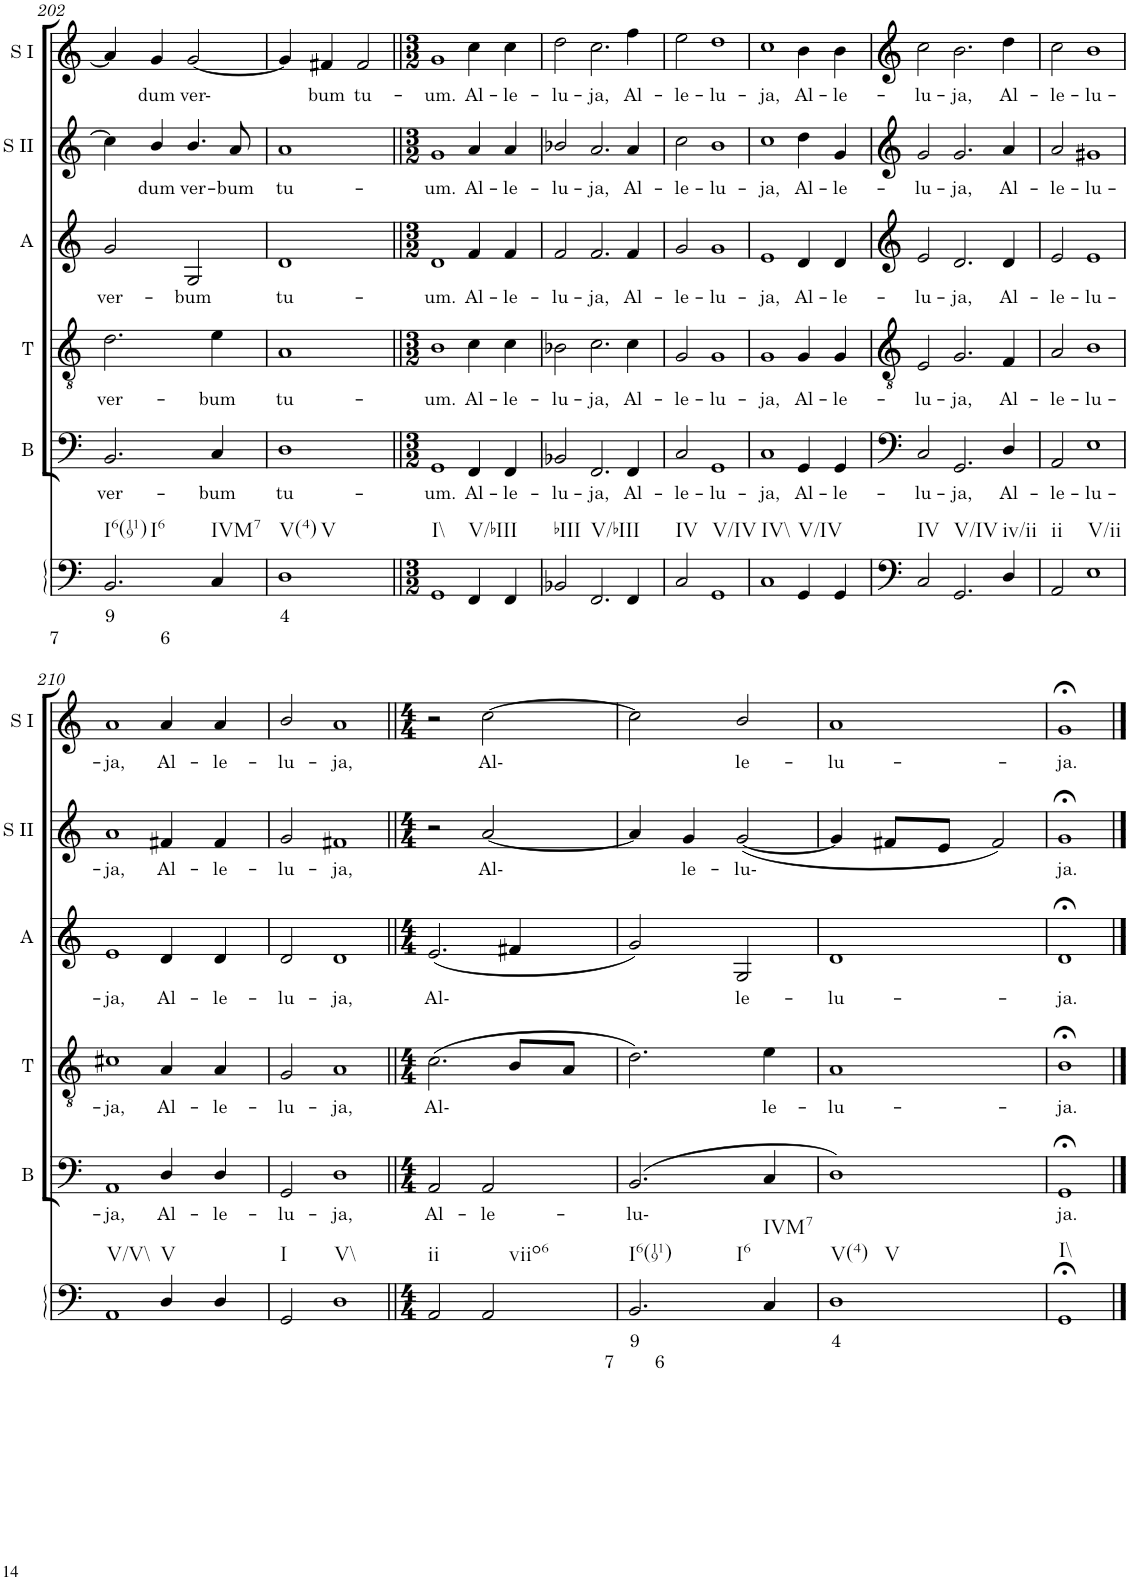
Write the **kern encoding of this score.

**kern	**text	**text	**kern	**text	**kern	**text	**kern	**text	**kern	**text	**kern	**text
*part6	*part6	*part6	*part5	*part5	*part4	*part4	*part3	*part3	*part2	*part2	*part1	*part1
*staff6	*staff6	*staff6	*staff5	*staff5	*staff4	*staff4	*staff3	*staff3	*staff2	*staff2	*staff1	*staff1
*I"Continuo	*	*	*I"Bass	*	*I"Tenor	*	*I"Alto	*	*I"Soprano II	*	*I"Soprano I	*
*	*	*	*I'B	*	*I'T	*	*I'A	*	*I'S II	*	*I'S I	*
!!LO:PB:g=z
*clefF4	*	*	*clefF4	*	*clefGv2	*	*clefG2	*	*clefG2	*	*clefG2	*
*k[]	*	*	*k[]	*	*k[]	*	*k[]	*	*k[]	*	*k[]	*
*M4/4	*	*	*M4/4	*	*M4/4	*	*M4/4	*	*M4/4	*	*M4/4	*
=202	=202	=202	=202	=202	=202	=202	=202	=202	=202	=202	=202	=202
!LO:TX:b:t=I6(119)	!	!	!	!	!	!	!	!	!	!	!	!
!LO:TX:b:t=I6	!	!	!	!	!	!	!	!	!	!	!	!
!	!LO:LY:b	!LO:LY:b	!	!LO:LY:b	!	!LO:LY:b	!	!LO:LY:b	!	!	!	!
2.BB/	9	7 6	2.BB/	ver-	2.d\	ver-	2g/	ver-	4cc\]	.	4a/]	.
!	!	!	!	!	!	!	!	!	!	!LO:LY:b	!	!LO:LY:b
.	.	.	.	.	.	.	.	.	4b/	dum	4g/	dum
!	!	!	!	!	!	!	!	!LO:LY:b	!	!LO:LY:b	!	!LO:LY:b
.	.	.	.	.	.	.	2G/	bum	4.b/	ver-	[2g/	ver-
!LO:TX:b:t=IVM7	!	!	!	!	!	!	!	!	!	!	!	!
!	!	!	!	!LO:LY:b	!	!LO:LY:b	!	!	!	!	!	!
4C/	.	.	4C/	bum	4e\	bum	.	.	.	.	.	.
!	!	!	!	!	!	!	!	!	!	!LO:LY:b	!	!
.	.	.	.	.	.	.	.	.	8a/	bum	.	.
=203	=203	=203	=203	=203	=203	=203	=203	=203	=203	=203	=203	=203
!LO:TX:b:t=V(4)	!	!	!	!	!	!	!	!	!	!	!	!
!LO:TX:b:t=V	!	!	!	!	!	!	!	!	!	!	!	!
!	!LO:LY:b	!	!	!LO:LY:b	!	!LO:LY:b	!	!LO:LY:b	!	!LO:LY:b	!	!
1D	4	.	1D	tu-	1A	tu-	1d	tu-	1a	tu-	4g/]	.
!	!	!	!	!	!	!	!	!	!	!	!	!LO:LY:b
.	.	.	.	.	.	.	.	.	.	.	4f#X/	bum
!	!	!	!	!	!	!	!	!	!	!	!	!LO:LY:b
.	.	.	.	.	.	.	.	.	.	.	2f#/	tu-
=204||	=204||	=204||	=204||	=204||	=204||	=204||	=204||	=204||	=204||	=204||	=204||	=204||
*M3/2	*	*	*M3/2	*	*M3/2	*	*M3/2	*	*M3/2	*	*M3/2	*
!LO:TX:b:t=I\\	!	!	!	!	!	!	!	!	!	!	!	!
!	!	!	!	!LO:LY:b	!	!LO:LY:b	!	!LO:LY:b	!	!LO:LY:b	!	!LO:LY:b
1GG	.	.	1GG	um.	1B	um.	1d	um.	1g	um.	1g	um.
!LO:TX:b:t=V/bIII	!	!	!	!	!	!	!	!	!	!	!	!
!	!	!	!	!LO:LY:b	!	!LO:LY:b	!	!LO:LY:b	!	!LO:LY:b	!	!LO:LY:b
4FF/	.	.	4FF/	Al-	4c\	Al-	4f/	Al-	4a/	Al-	4cc\	Al-
!	!	!	!	!LO:LY:b	!	!LO:LY:b	!	!LO:LY:b	!	!LO:LY:b	!	!LO:LY:b
4FF/	.	.	4FF/	le-	4c\	le-	4f/	le-	4a/	le-	4cc\	le-
=205	=205	=205	=205	=205	=205	=205	=205	=205	=205	=205	=205	=205
!LO:TX:b:t=bIII	!	!	!	!	!	!	!	!	!	!	!	!
!	!	!	!	!LO:LY:b	!	!LO:LY:b	!	!LO:LY:b	!	!LO:LY:b	!	!LO:LY:b
2BB-X/	.	.	2BB-X/	lu-	2B-X\	lu-	2f/	lu-	2b-X/	lu-	2dd\	lu-
!LO:TX:b:t=V/bIII	!	!	!	!	!	!	!	!	!	!	!	!
!	!	!	!	!LO:LY:b	!	!LO:LY:b	!	!LO:LY:b	!	!LO:LY:b	!	!LO:LY:b
2.FF/	.	.	2.FF/	ja,	2.c\	ja,	2.f/	ja,	2.a/	ja,	2.cc\	ja,
!	!	!	!	!LO:LY:b	!	!LO:LY:b	!	!LO:LY:b	!	!LO:LY:b	!	!LO:LY:b
4FF/	.	.	4FF/	Al-	4c\	Al-	4f/	Al-	4a/	Al-	4ff\	Al-
=206	=206	=206	=206	=206	=206	=206	=206	=206	=206	=206	=206	=206
!LO:TX:b:t=IV	!	!	!	!	!	!	!	!	!	!	!	!
!	!	!	!	!LO:LY:b	!	!LO:LY:b	!	!LO:LY:b	!	!LO:LY:b	!	!LO:LY:b
2C/	.	.	2C/	le-	2G/	le-	2g/	le-	2cc\	le-	2ee\	le-
!LO:TX:b:t=V/IV	!	!	!	!	!	!	!	!	!	!	!	!
!	!	!	!	!LO:LY:b	!	!LO:LY:b	!	!LO:LY:b	!	!LO:LY:b	!	!LO:LY:b
1GG	.	.	1GG	lu-	1G	lu-	1g	lu-	1b	lu-	1dd	lu-
=207	=207	=207	=207	=207	=207	=207	=207	=207	=207	=207	=207	=207
!LO:TX:b:t=IV\\	!	!	!	!	!	!	!	!	!	!	!	!
!	!	!	!	!LO:LY:b	!	!LO:LY:b	!	!LO:LY:b	!	!LO:LY:b	!	!LO:LY:b
1C	.	.	1C	ja,	1G	ja,	1e	ja,	1cc	ja,	1cc	ja,
!LO:TX:b:t=V/IV	!	!	!	!	!	!	!	!	!	!	!	!
!	!	!	!	!LO:LY:b	!	!LO:LY:b	!	!LO:LY:b	!	!LO:LY:b	!	!LO:LY:b
4GG/	.	.	4GG/	Al-	4G/	Al-	4d/	Al-	4dd\	Al-	4b\	Al-
!	!	!	!	!LO:LY:b	!	!LO:LY:b	!	!LO:LY:b	!	!LO:LY:b	!	!LO:LY:b
4GG/	.	.	4GG/	le-	4G/	le-	4d/	le-	4g/	le-	4b\	le-
=208	=208	=208	=208	=208	=208	=208	=208	=208	=208	=208	=208	=208
!LO:TX:b:t=IV	!	!	!	!	!	!	!	!	!	!	!	!
!	!	!	!	!LO:LY:b	!	!LO:LY:b	!	!LO:LY:b	!	!LO:LY:b	!	!LO:LY:b
2C/	.	.	2C/	lu-	2E/	lu-	2e/	lu-	2g/	lu-	2cc\	lu-
!LO:TX:b:t=V/IV	!	!	!	!	!	!	!	!	!	!	!	!
!	!	!	!	!LO:LY:b	!	!LO:LY:b	!	!LO:LY:b	!	!LO:LY:b	!	!LO:LY:b
2.GG/	.	.	2.GG/	ja,	2.G/	ja,	2.d/	ja,	2.g/	ja,	2.b\	ja,
!LO:TX:b:t=iv/ii	!	!	!	!	!	!	!	!	!	!	!	!
!	!	!	!	!LO:LY:b	!	!LO:LY:b	!	!LO:LY:b	!	!LO:LY:b	!	!LO:LY:b
4D/	.	.	4D/	Al-	4F/	Al-	4d/	Al-	4a/	Al-	4dd\	Al-
=209	=209	=209	=209	=209	=209	=209	=209	=209	=209	=209	=209	=209
!LO:TX:b:t=ii	!	!	!	!	!	!	!	!	!	!	!	!
!	!	!	!	!LO:LY:b	!	!LO:LY:b	!	!LO:LY:b	!	!LO:LY:b	!	!LO:LY:b
2AA/	.	.	2AA/	le-	2A/	le-	2e/	le-	2a/	le-	2cc\	le-
!LO:TX:b:t=V/ii	!	!	!	!	!	!	!	!	!	!	!	!
!	!	!	!	!LO:LY:b	!	!LO:LY:b	!	!LO:LY:b	!	!LO:LY:b	!	!LO:LY:b
1E	.	.	1E	lu-	1B	lu-	1e	lu-	1g#X	lu-	1b	lu-
!!LO:LB:g=z
=210	=210	=210	=210	=210	=210	=210	=210	=210	=210	=210	=210	=210
!LO:TX:b:t=V/V\\	!	!	!	!	!	!	!	!	!	!	!	!
!	!	!	!	!LO:LY:b	!	!LO:LY:b	!	!LO:LY:b	!	!LO:LY:b	!	!LO:LY:b
1AA	.	.	1AA	ja,	1c#X	ja,	1e	ja,	1a	ja,	1a	ja,
!LO:TX:b:t=V	!	!	!	!	!	!	!	!	!	!	!	!
!	!	!	!	!LO:LY:b	!	!LO:LY:b	!	!LO:LY:b	!	!LO:LY:b	!	!LO:LY:b
4D/	.	.	4D/	Al-	4A/	Al-	4d/	Al-	4f#X/	Al-	4a/	Al-
!	!	!	!	!LO:LY:b	!	!LO:LY:b	!	!LO:LY:b	!	!LO:LY:b	!	!LO:LY:b
4D/	.	.	4D/	le-	4A/	le-	4d/	le-	4f#/	le-	4a/	le-
=211	=211	=211	=211	=211	=211	=211	=211	=211	=211	=211	=211	=211
!LO:TX:b:t=I	!	!	!	!	!	!	!	!	!	!	!	!
!	!	!	!	!LO:LY:b	!	!LO:LY:b	!	!LO:LY:b	!	!LO:LY:b	!	!LO:LY:b
2GG/	.	.	2GG/	lu-	2G/	lu-	2d/	lu-	2g/	lu-	2b/	lu-
!LO:TX:b:t=V\\	!	!	!	!	!	!	!	!	!	!	!	!
!	!	!	!	!LO:LY:b	!	!LO:LY:b	!	!LO:LY:b	!	!LO:LY:b	!	!LO:LY:b
1D	.	.	1D	ja,	1A	ja,	1d	ja,	1f#X	ja,	1a	ja,
=212||	=212||	=212||	=212||	=212||	=212||	=212||	=212||	=212||	=212||	=212||	=212||	=212||
*M4/4	*	*	*M4/4	*	*M4/4	*	*M4/4	*	*M4/4	*	*M4/4	*
!LO:TX:b:t=ii	!	!	!	!	!	!	!	!	!	!	!	!
!	!	!	!	!LO:LY:b	!	!LO:LY:b	!	!LO:LY:b	!	!	!	!
2AA/	.	.	2AA/	Al-	(2.c\	Al-	(2.e/	Al-	2r	.	2r	.
!LO:TX:b:t=viio6	!	!	!	!	!	!	!	!	!	!	!	!
!	!	!	!	!LO:LY:b	!	!	!	!	!	!LO:LY:b	!	!LO:LY:b
2AA/	.	.	2AA/	le-	.	.	.	.	[2a/	Al-	[2cc\	Al-
.	.	.	.	.	8B/L	.	4f#X/	.	.	.	.	.
.	.	.	.	.	8A/J	.	.	.	.	.	.	.
=213	=213	=213	=213	=213	=213	=213	=213	=213	=213	=213	=213	=213
!LO:TX:b:t=I6(119)	!	!	!	!	!	!	!	!	!	!	!	!
!LO:TX:b:t=I6	!	!	!	!	!	!	!	!	!	!	!	!
!	!LO:LY:b	!LO:LY:b	!	!LO:LY:b	!	!	!	!	!	!	!	!
2.BB/	9	7 6	(2.BB/	lu-	2.d\)	.	2g/)	.	4a/]	.	2cc\]	.
!	!	!	!	!	!	!	!	!	!	!LO:LY:b	!	!
.	.	.	.	.	.	.	.	.	4g/	le-	.	.
!	!	!	!	!	!	!	!	!LO:LY:b	!	!LO:LY:b	!	!LO:LY:b
.	.	.	.	.	.	.	2G/	le-	([2g/	lu-	2b/	le-
!LO:TX:b:t=IVM7	!	!	!	!	!	!	!	!	!	!	!	!
!	!	!	!	!	!	!LO:LY:b	!	!	!	!	!	!
4C/	.	.	4C/	.	4e\	le-	.	.	.	.	.	.
=214	=214	=214	=214	=214	=214	=214	=214	=214	=214	=214	=214	=214
!LO:TX:b:t=V(4)	!	!	!	!	!	!	!	!	!	!	!	!
!LO:TX:b:t=V	!	!	!	!	!	!	!	!	!	!	!	!
!	!LO:LY:b	!	!	!	!	!LO:LY:b	!	!LO:LY:b	!	!	!	!LO:LY:b
1D	4	.	1D)	.	1A	lu-	1d	lu-	4g/]	.	1a	lu-
.	.	.	.	.	.	.	.	.	8f#X/L	.	.	.
.	.	.	.	.	.	.	.	.	8e/J	.	.	.
.	.	.	.	.	.	.	.	.	2f#/)	.	.	.
=215	=215	=215	=215	=215	=215	=215	=215	=215	=215	=215	=215	=215
!LO:TX:b:t=I\\	!	!	!	!	!	!	!	!	!	!	!	!
!	!	!	!	!LO:LY:b	!	!LO:LY:b	!	!LO:LY:b	!	!LO:LY:b	!	!LO:LY:b
1GG;<	.	.	1GG;<	ja.	1B;<	ja.	1d;<	ja.	1g;<	ja.	1g;<	ja.
==	==	==	==	==	==	==	==	==	==	==	==	==
*-	*-	*-	*-	*-	*-	*-	*-	*-	*-	*-	*-	*-
